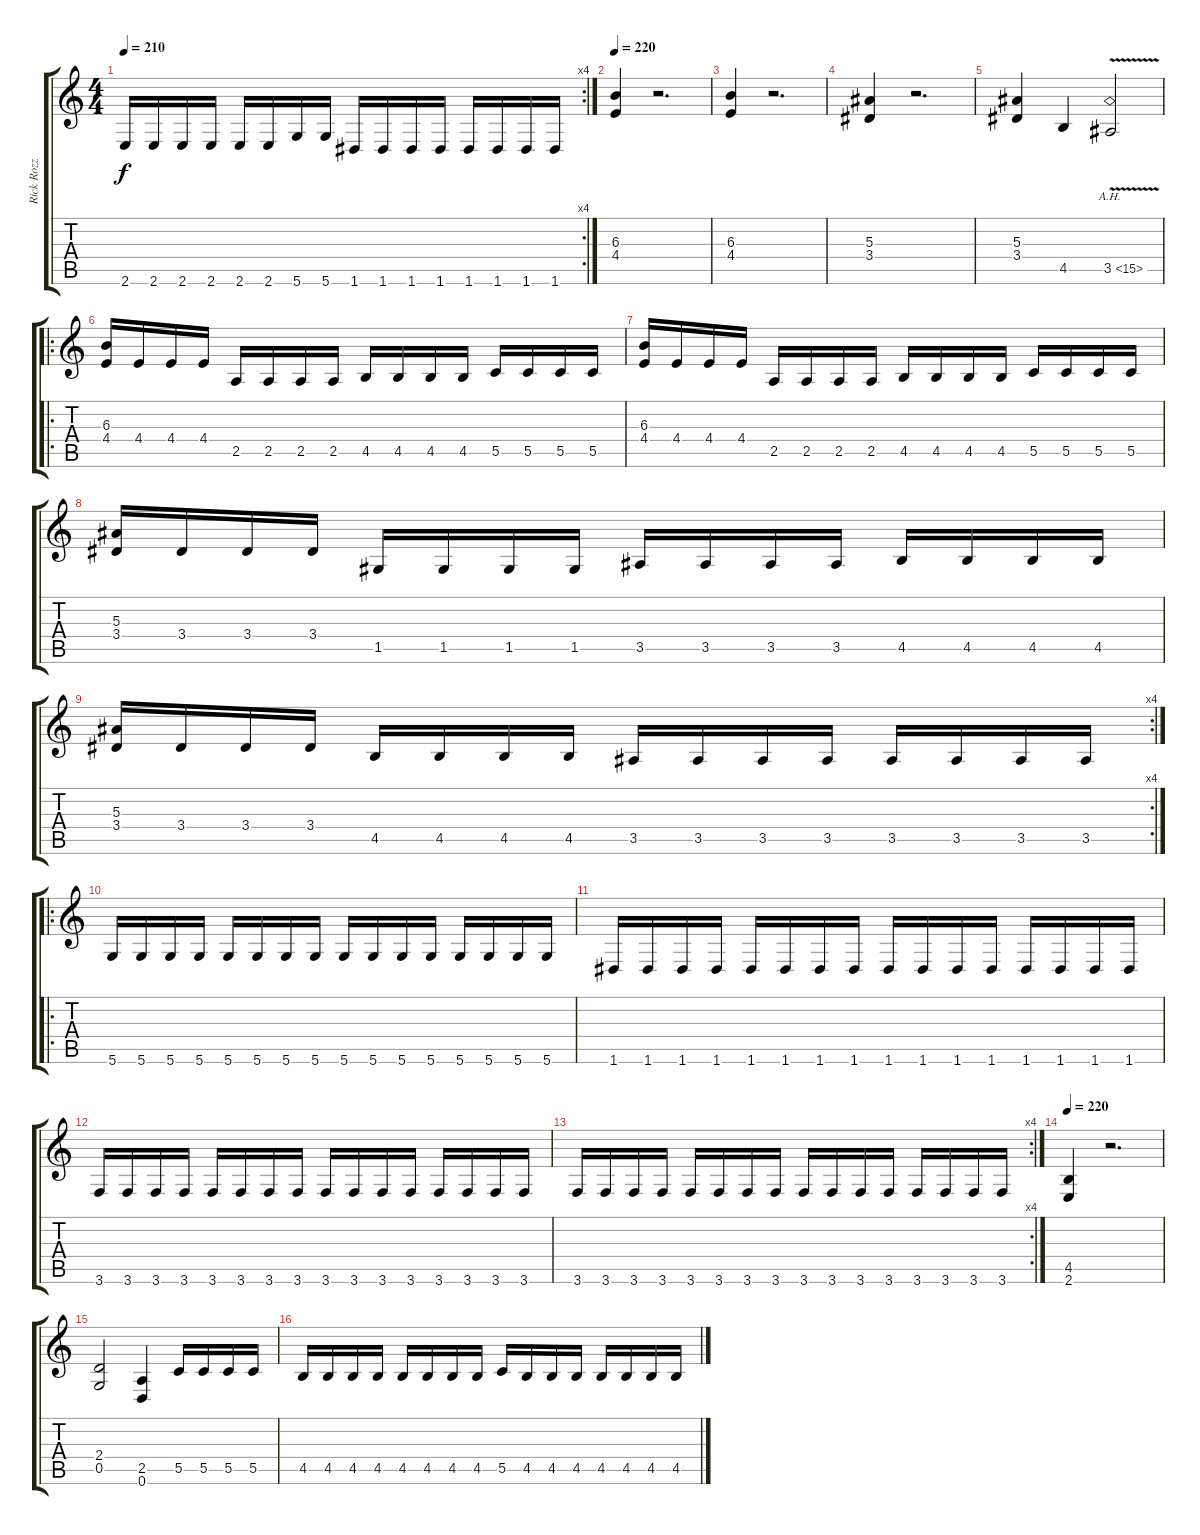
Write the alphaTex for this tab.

\track ("Rick Rozz" "Rick Rozz") {instrument distortionguitar}
\staff {score tabs}
\tuning (D4 A3 F3 C3 G2 D2) {hide}
\rc 4
\ts (4 4)
\tempo 210
\clef g2
\ks c
2.6.16{dy f} 2.6.16 2.6.16 2.6.16 2.6.16 2.6.16 5.6.16 5.6.16 1.6.16 1.6.16 1.6.16 1.6.16 1.6.16 1.6.16 1.6.16 1.6.16 |
\tempo 220
(6.3 4.4).4 r.2{d} |
(6.3 4.4).4 r.2{d} |
(5.3 3.4).4 r.2{d} |
(5.3 3.4).4 4.5.4 3.5{ah 12 v}.2 |
\ro
(6.3 4.4).16 4.4.16 4.4.16 4.4.16 2.5.16 2.5.16 2.5.16 2.5.16 4.5.16 4.5.16 4.5.16 4.5.16 5.5.16 5.5.16 5.5.16 5.5.16 |
(6.3 4.4).16 4.4.16 4.4.16 4.4.16 2.5.16 2.5.16 2.5.16 2.5.16 4.5.16 4.5.16 4.5.16 4.5.16 5.5.16 5.5.16 5.5.16 5.5.16 |
(5.3 3.4).16 3.4.16 3.4.16 3.4.16 1.5.16 1.5.16 1.5.16 1.5.16 3.5.16 3.5.16 3.5.16 3.5.16 4.5.16 4.5.16 4.5.16 4.5.16 |
\rc 4
(5.3 3.4).16 3.4.16 3.4.16 3.4.16 4.5.16 4.5.16 4.5.16 4.5.16 3.5.16 3.5.16 3.5.16 3.5.16 3.5.16 3.5.16 3.5.16 3.5.16 |
\ro
5.6.16 5.6.16 5.6.16 5.6.16 5.6.16 5.6.16 5.6.16 5.6.16 5.6.16 5.6.16 5.6.16 5.6.16 5.6.16 5.6.16 5.6.16 5.6.16 |
1.6.16 1.6.16 1.6.16 1.6.16 1.6.16 1.6.16 1.6.16 1.6.16 1.6.16 1.6.16 1.6.16 1.6.16 1.6.16 1.6.16 1.6.16 1.6.16 |
3.6.16 3.6.16 3.6.16 3.6.16 3.6.16 3.6.16 3.6.16 3.6.16 3.6.16 3.6.16 3.6.16 3.6.16 3.6.16 3.6.16 3.6.16 3.6.16 |
\rc 4
3.6.16 3.6.16 3.6.16 3.6.16 3.6.16 3.6.16 3.6.16 3.6.16 3.6.16 3.6.16 3.6.16 3.6.16 3.6.16 3.6.16 3.6.16 3.6.16 |
\tempo 220
(4.5 2.6).4 r.2{d} |
(2.4 0.5).2 (2.5 0.6).4 5.5.16 5.5.16 5.5.16 5.5.16 |
4.5.16 4.5.16 4.5.16 4.5.16 4.5.16 4.5.16 4.5.16 4.5.16 5.5.16 4.5.16 4.5.16 4.5.16 4.5.16 4.5.16 4.5.16 4.5.16
